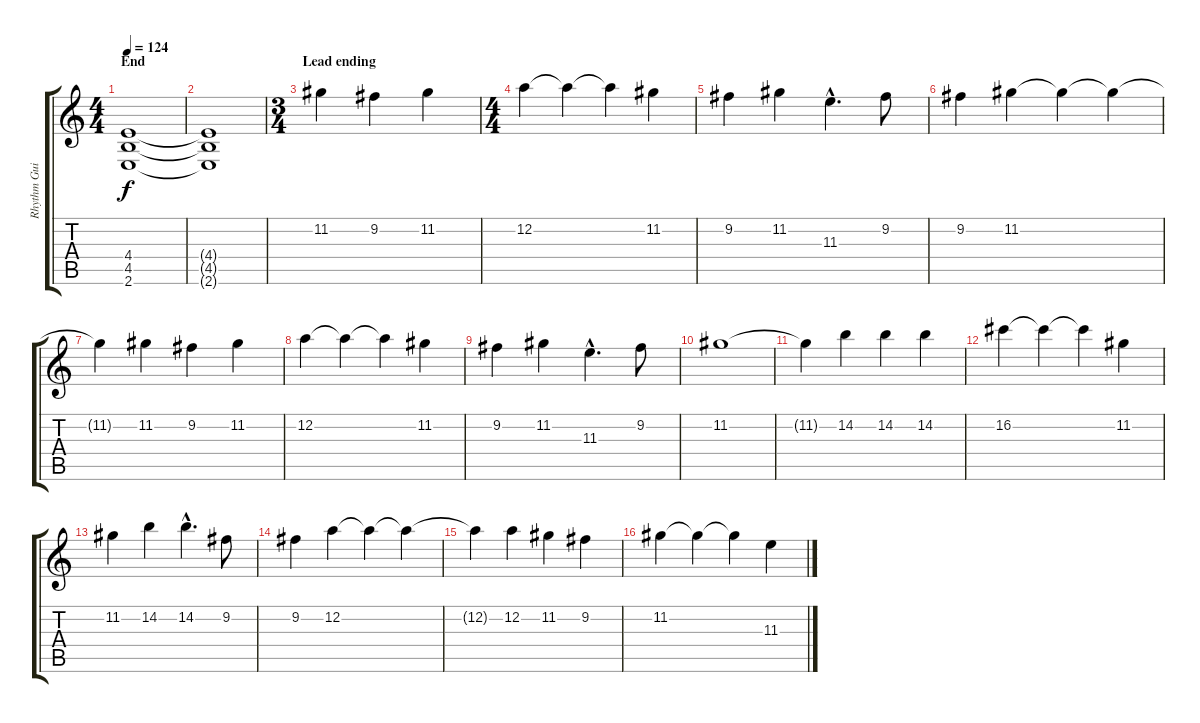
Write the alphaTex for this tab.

\track ("Rhythm Guitar" "Rhythm Gui") {instrument distortionguitar}
\staff {score tabs}
\tuning (D4 A3 F3 C3 G2 D2) {hide}
\ts (4 4)
\section ("" "End")
\tempo 124
\clef g2
\ks c
(4.4 4.5 2.6).1{dy f volume 3} |
(4.4{t} 4.5{t} 2.6{t}).1 |
\ts (3 4)
\section ("" "Lead ending")
11.2.4{volume 13 instrument distortionguitar} 9.2.4 11.2.4 |
\ts (4 4)
12.2.4 12.2{t}.4 12.2{t}.4 11.2.4 |
9.2.4 11.2.4 11.3{hac}.4{d} 9.2.8 |
9.2.4 11.2.4 11.2{t}.4 11.2{t}.4 |
11.2{t}.4 11.2.4 9.2.4 11.2.4 |
12.2.4 12.2{t}.4 12.2{t}.4 11.2.4 |
9.2.4 11.2.4 11.3{hac}.4{d} 9.2.8 |
11.2.1 |
11.2{t}.4 14.2.4 14.2.4 14.2.4 |
16.2.4 16.2{t}.4 16.2{t}.4 11.2.4 |
11.2.4 14.2.4 14.2{hac}.4{d} 9.2.8 |
9.2.4 12.2.4 12.2{t}.4 12.2{t}.4 |
12.2{t}.4 12.2.4 11.2.4 9.2.4 |
11.2.4 11.2{t}.4 11.2{t}.4 11.3.4
